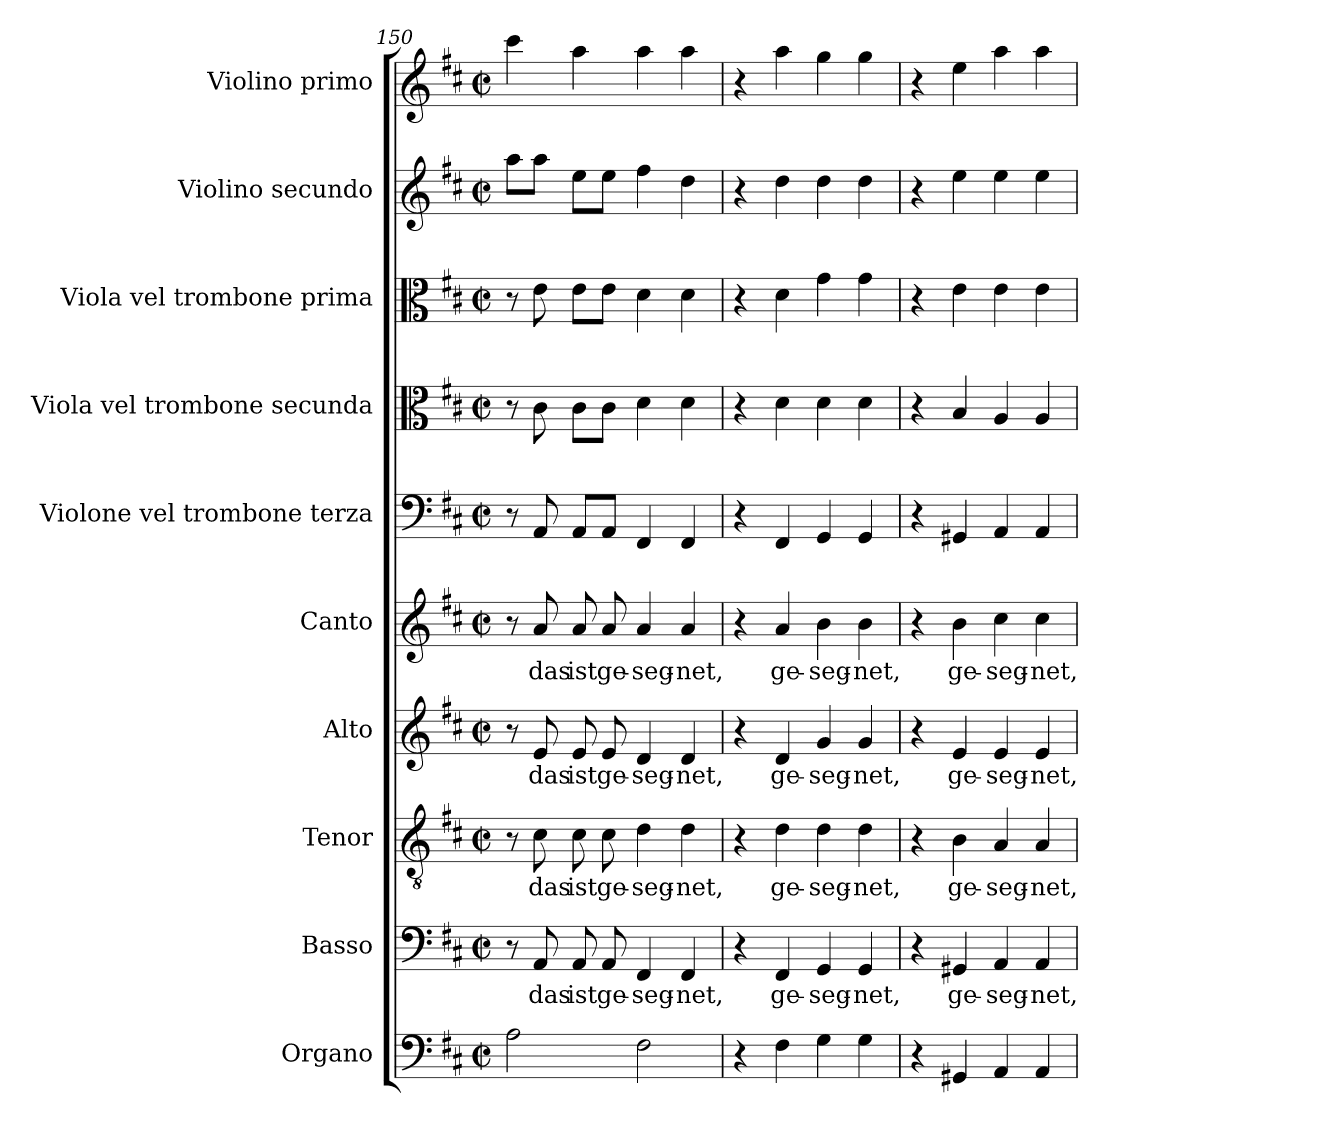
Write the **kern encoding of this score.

**kern	**kern	**text	**kern	**text	**kern	**text	**kern	**text	**kern	**kern	**kern	**kern	**kern
*part10	*part9	*part9	*part8	*part8	*part7	*part7	*part6	*part6	*part5	*part4	*part3	*part2	*part1
*staff10	*staff9	*staff9	*staff8	*staff8	*staff7	*staff7	*staff6	*staff6	*staff5	*staff4	*staff3	*staff2	*staff1
*I"Organo	*I"Basso	*	*I"Tenor	*	*I"Alto	*	*I"Canto	*	*I"Violone vel trombone  terza	*I"Viola vel trombone secunda	*I"Viola vel trombone prima	*I"Violino secundo	*I"Violino primo
*	*I'B	*	*I'T	*	*I'A	*	*I'C	*	*I'Vn	*I'Va2	*I'Va1	*I'Vi2	*I'Vi1
*clefF4	*clefF4	*	*clefGv2	*	*clefG2	*	*clefG2	*	*clefF4	*clefC3	*clefC3	*clefG2	*clefG2
*k[f#c#]	*k[f#c#]	*	*k[f#c#]	*	*k[f#c#]	*	*k[f#c#]	*	*k[f#c#]	*k[f#c#]	*k[f#c#]	*k[f#c#]	*k[f#c#]
*D:	*D:	*	*D:	*	*D:	*	*D:	*	*D:	*D:	*D:	*D:	*D:
*M2/2	*M2/2	*	*M2/2	*	*M2/2	*	*M2/2	*	*M2/2	*M2/2	*M2/2	*M2/2	*M2/2
*met(c|)	*met(c|)	*	*met(c|)	*	*met(c|)	*	*met(c|)	*	*met(c|)	*met(c|)	*met(c|)	*met(c|)	*met(c|)
=150	=150	=150	=150	=150	=150	=150	=150	=150	=150	=150	=150	=150	=150
2A\	8r	.	8r	.	8r	.	8r	.	8r	8r	8r	8aa\L	4ccc#\
!	!	!LO:LY:b	!	!	!	!	!	!	!	!	!	!	!
!	!	!	!	!LO:LY:b	!	!	!	!	!	!	!	!	!
!	!	!	!	!	!	!LO:LY:b	!	!	!	!	!	!	!
!	!	!	!	!	!	!	!	!LO:LY:b	!	!	!	!	!
.	8AA/	das	8c#\	das	8e/	das	8a/	das	8AA/	8c#\	8e\	8aa\J	.
!	!	!LO:LY:b	!	!	!	!	!	!	!	!	!	!	!
!	!	!	!	!LO:LY:b	!	!	!	!	!	!	!	!	!
!	!	!	!	!	!	!LO:LY:b	!	!	!	!	!	!	!
!	!	!	!	!	!	!	!	!LO:LY:b	!	!	!	!	!
.	8AA/	ist	8c#\	ist	8e/	ist	8a/	ist	8AA/L	8c#\L	8e\L	8ee\L	4aa\
!	!	!LO:LY:b	!	!	!	!	!	!	!	!	!	!	!
!	!	!	!	!LO:LY:b	!	!	!	!	!	!	!	!	!
!	!	!	!	!	!	!LO:LY:b	!	!	!	!	!	!	!
!	!	!	!	!	!	!	!	!LO:LY:b	!	!	!	!	!
.	8AA/	ge-	8c#\	ge-	8e/	ge-	8a/	ge-	8AA/J	8c#\J	8e\J	8ee\J	.
!	!	!LO:LY:b	!	!	!	!	!	!	!	!	!	!	!
!	!	!	!	!LO:LY:b	!	!	!	!	!	!	!	!	!
!	!	!	!	!	!	!LO:LY:b	!	!	!	!	!	!	!
!	!	!	!	!	!	!	!	!LO:LY:b	!	!	!	!	!
2F#\	4FF#/	-seg-	4d\	-seg-	4d/	-seg-	4a/	-seg-	4FF#/	4d\	4d\	4ff#\	4aa\
!	!	!LO:LY:b	!	!	!	!	!	!	!	!	!	!	!
!	!	!	!	!LO:LY:b	!	!	!	!	!	!	!	!	!
!	!	!	!	!	!	!LO:LY:b	!	!	!	!	!	!	!
!	!	!	!	!	!	!	!	!LO:LY:b	!	!	!	!	!
.	4FF#/	-net,	4d\	-net,	4d/	-net,	4a/	-net,	4FF#/	4d\	4d\	4dd\	4aa\
=151	=151	=151	=151	=151	=151	=151	=151	=151	=151	=151	=151	=151	=151
4r	4r	.	4r	.	4r	.	4r	.	4r	4r	4r	4r	4r
!	!	!LO:LY:b	!	!	!	!	!	!	!	!	!	!	!
!	!	!	!	!LO:LY:b	!	!	!	!	!	!	!	!	!
!	!	!	!	!	!	!LO:LY:b	!	!	!	!	!	!	!
!	!	!	!	!	!	!	!	!LO:LY:b	!	!	!	!	!
4F#\	4FF#/	ge-	4d\	ge-	4d/	ge-	4a/	ge-	4FF#/	4d\	4d\	4dd\	4aa\
!	!	!LO:LY:b	!	!	!	!	!	!	!	!	!	!	!
!	!	!	!	!LO:LY:b	!	!	!	!	!	!	!	!	!
!	!	!	!	!	!	!LO:LY:b	!	!	!	!	!	!	!
!	!	!	!	!	!	!	!	!LO:LY:b	!	!	!	!	!
4G\	4GG/	-seg-	4d\	-seg-	4g/	-seg-	4b\	-seg-	4GG/	4d\	4g\	4dd\	4gg\
!	!	!LO:LY:b	!	!	!	!	!	!	!	!	!	!	!
!	!	!	!	!LO:LY:b	!	!	!	!	!	!	!	!	!
!	!	!	!	!	!	!LO:LY:b	!	!	!	!	!	!	!
!	!	!	!	!	!	!	!	!LO:LY:b	!	!	!	!	!
4G\	4GG/	-net,	4d\	-net,	4g/	-net,	4b\	-net,	4GG/	4d\	4g\	4dd\	4gg\
=152	=152	=152	=152	=152	=152	=152	=152	=152	=152	=152	=152	=152	=152
4r	4r	.	4r	.	4r	.	4r	.	4r	4r	4r	4r	4r
!	!	!LO:LY:b	!	!	!	!	!	!	!	!	!	!	!
!	!	!	!	!LO:LY:b	!	!	!	!	!	!	!	!	!
!	!	!	!	!	!	!LO:LY:b	!	!	!	!	!	!	!
!	!	!	!	!	!	!	!	!LO:LY:b	!	!	!	!	!
4GG#X/	4GG#X/	ge-	4B\	ge-	4e/	ge-	4b\	ge-	4GG#X/	4B/	4e\	4ee\	4ee\
!	!	!LO:LY:b	!	!	!	!	!	!	!	!	!	!	!
!	!	!	!	!LO:LY:b	!	!	!	!	!	!	!	!	!
!	!	!	!	!	!	!LO:LY:b	!	!	!	!	!	!	!
!	!	!	!	!	!	!	!	!LO:LY:b	!	!	!	!	!
4AA/	4AA/	-seg-	4A/	-seg-	4e/	-seg-	4cc#\	-seg-	4AA/	4A/	4e\	4ee\	4aa\
!	!	!LO:LY:b	!	!	!	!	!	!	!	!	!	!	!
!	!	!	!	!LO:LY:b	!	!	!	!	!	!	!	!	!
!	!	!	!	!	!	!LO:LY:b	!	!	!	!	!	!	!
!	!	!	!	!	!	!	!	!LO:LY:b	!	!	!	!	!
4AA/	4AA/	-net,	4A/	-net,	4e/	-net,	4cc#\	-net,	4AA/	4A/	4e\	4ee\	4aa\
=	=	=	=	=	=	=	=	=	=	=	=	=	=
*-	*-	*-	*-	*-	*-	*-	*-	*-	*-	*-	*-	*-	*-
